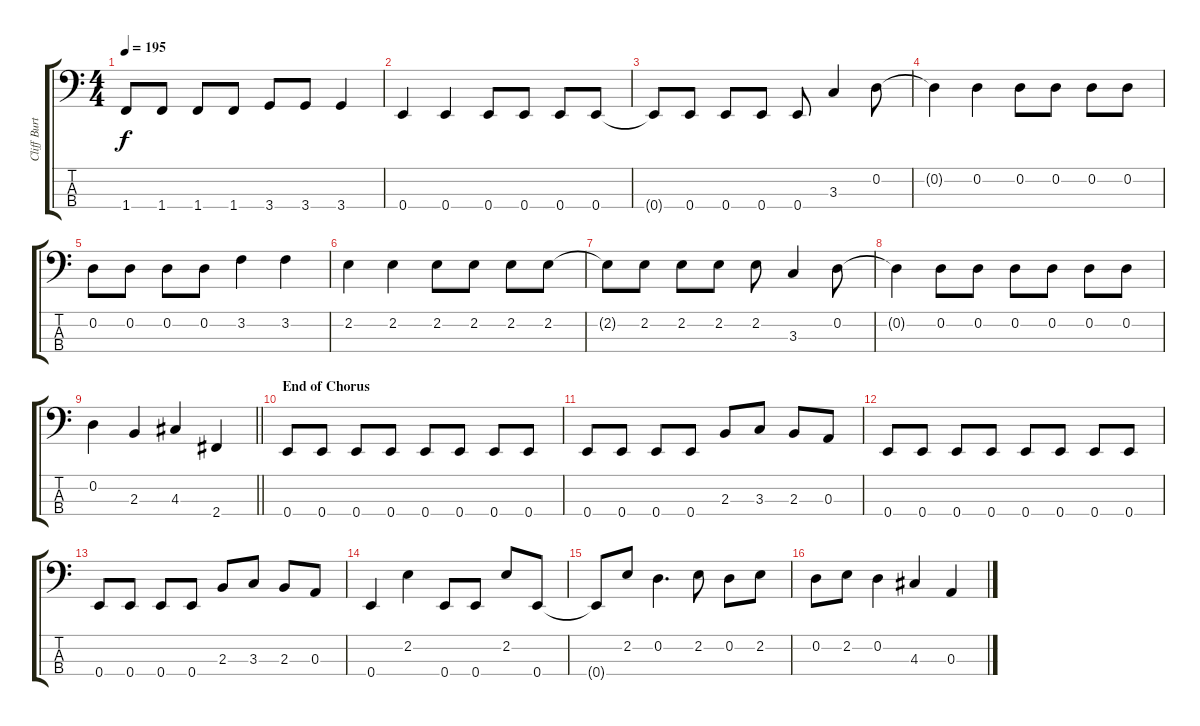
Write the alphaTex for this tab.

\track ("Cliff Burton" "Cliff Burt") {instrument electricbassfinger}
\staff {score tabs}
\tuning (G2 D2 A1 E1) {hide}
\ts (4 4)
\tempo 195
\clef f4
\ks c
1.4.8{dy f} 1.4.8 1.4.8 1.4.8 3.4.8 3.4.8 3.4.4 |
0.4.4 0.4.4 0.4.8 0.4.8 0.4.8 0.4.8 |
0.4{t}.8 0.4.8 0.4.8 0.4.8 0.4.8 3.3.4 0.2.8 |
0.2{t}.4 0.2.4 0.2.8 0.2.8 0.2.8 0.2.8 |
0.2.8 0.2.8 0.2.8 0.2.8 3.2.4 3.2.4 |
2.2.4 2.2.4 2.2.8 2.2.8 2.2.8 2.2.8 |
2.2{t}.8 2.2.8 2.2.8 2.2.8 2.2.8 3.3.4 0.2.8 |
0.2{t}.4 0.2.8 0.2.8 0.2.8 0.2.8 0.2.8 0.2.8 |
\barLineRight lightlight
0.2.4 2.3.4 4.3.4 2.4.4 |
\section ("" "End of Chorus")
0.4.8 0.4.8 0.4.8 0.4.8 0.4.8 0.4.8 0.4.8 0.4.8 |
0.4.8 0.4.8 0.4.8 0.4.8 2.3.8 3.3.8 2.3.8 0.3.8 |
0.4.8 0.4.8 0.4.8 0.4.8 0.4.8 0.4.8 0.4.8 0.4.8 |
0.4.8 0.4.8 0.4.8 0.4.8 2.3.8 3.3.8 2.3.8 0.3.8 |
0.4.4 2.2.4 0.4.8 0.4.8 2.2.8 0.4.8 |
0.4{t}.8 2.2.8 0.2.4{d} 2.2.8 0.2.8 2.2.8 |
0.2.8 2.2.8 0.2.4 4.3.4 0.3.4
